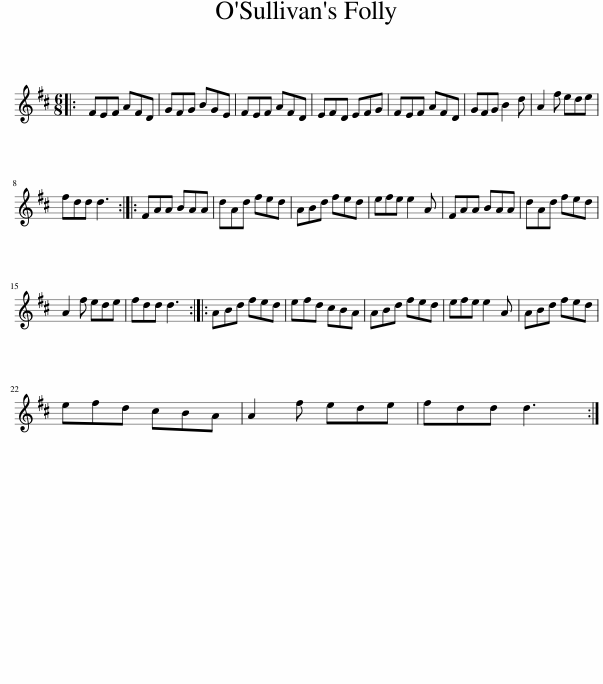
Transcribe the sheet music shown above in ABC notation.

X:1
L:1/8
M:6/8
I:linebreak $
K:D
V:1 treble
V:1
|: FEF AFD | GFG BGE | FEF AFD | EFD EFG | FEF AFD | %5
 GFG B2 d | A2 f ede |$ fdd d3 :: FAA BAA | dAd fed | %10
 ABd fed | efe e2 A | FAA BAA | dAd fed |$ A2 f ede | %15
 fdd d3 :: ABd fed | efd cBA | ABd fed | efe e2 A | %20
 ABd fed |$ efd cBA | A2 f ede | fdd d3 :| %24
